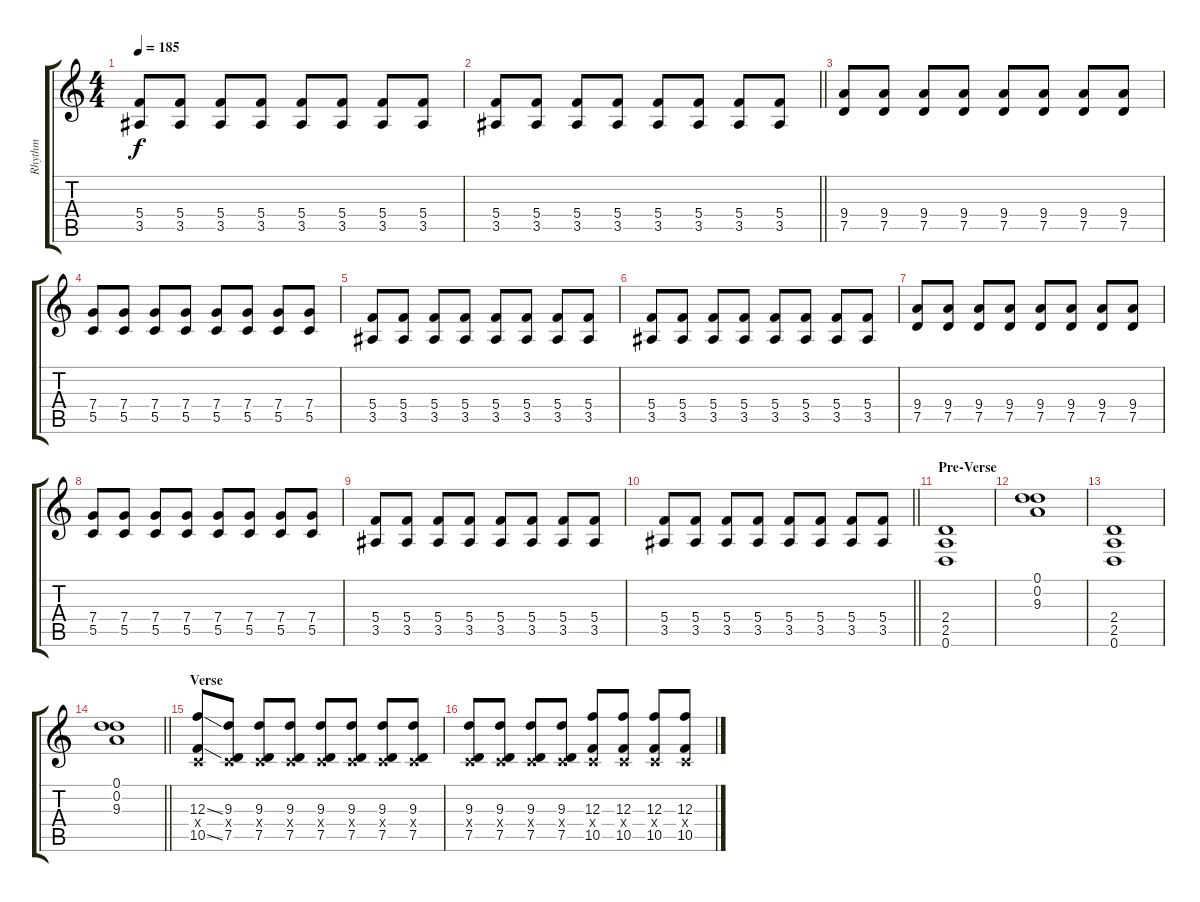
\track ("Rhythm" "Rhythm") {instrument distortionguitar}
\staff {score tabs}
\tuning (D4 A3 F3 C3 G2 D2) {hide}
\ts (4 4)
\tempo 185
\clef g2
\ks c
(5.4 3.5).8{dy f} (5.4 3.5).8 (5.4 3.5).8 (5.4 3.5).8 (5.4 3.5).8 (5.4 3.5).8 (5.4 3.5).8 (5.4 3.5).8 |
\barLineRight lightlight
(5.4 3.5).8 (5.4 3.5).8 (5.4 3.5).8 (5.4 3.5).8 (5.4 3.5).8 (5.4 3.5).8 (5.4 3.5).8 (5.4 3.5).8 |
(9.4 7.5).8 (9.4 7.5).8 (9.4 7.5).8 (9.4 7.5).8 (9.4 7.5).8 (9.4 7.5).8 (9.4 7.5).8 (9.4 7.5).8 |
(7.4 5.5).8 (7.4 5.5).8 (7.4 5.5).8 (7.4 5.5).8 (7.4 5.5).8 (7.4 5.5).8 (7.4 5.5).8 (7.4 5.5).8 |
(5.4 3.5).8 (5.4 3.5).8 (5.4 3.5).8 (5.4 3.5).8 (5.4 3.5).8 (5.4 3.5).8 (5.4 3.5).8 (5.4 3.5).8 |
(5.4 3.5).8 (5.4 3.5).8 (5.4 3.5).8 (5.4 3.5).8 (5.4 3.5).8 (5.4 3.5).8 (5.4 3.5).8 (5.4 3.5).8 |
(9.4 7.5).8 (9.4 7.5).8 (9.4 7.5).8 (9.4 7.5).8 (9.4 7.5).8 (9.4 7.5).8 (9.4 7.5).8 (9.4 7.5).8 |
(7.4 5.5).8 (7.4 5.5).8 (7.4 5.5).8 (7.4 5.5).8 (7.4 5.5).8 (7.4 5.5).8 (7.4 5.5).8 (7.4 5.5).8 |
(5.4 3.5).8 (5.4 3.5).8 (5.4 3.5).8 (5.4 3.5).8 (5.4 3.5).8 (5.4 3.5).8 (5.4 3.5).8 (5.4 3.5).8 |
\barLineRight lightlight
(5.4 3.5).8 (5.4 3.5).8 (5.4 3.5).8 (5.4 3.5).8 (5.4 3.5).8 (5.4 3.5).8 (5.4 3.5).8 (5.4 3.5).8 |
\section ("" "Pre-Verse")
(2.4 2.5 0.6).1 |
(0.1 0.2 9.3).1 |
(2.4 2.5 0.6).1 |
\barLineRight lightlight
(0.1 0.2 9.3).1 |
\section ("" "Verse")
(12.3{ss} 0.4{x} 10.5{ss}).8 (9.3 0.4{x} 7.5).8 (9.3 0.4{x} 7.5).8 (9.3 0.4{x} 7.5).8 (9.3 0.4{x} 7.5).8 (9.3 0.4{x} 7.5).8 (9.3 0.4{x} 7.5).8 (9.3 0.4{x} 7.5).8 |
(9.3 0.4{x} 7.5).8 (9.3 0.4{x} 7.5).8 (9.3 0.4{x} 7.5).8 (9.3 0.4{x} 7.5).8 (12.3 0.4{x} 10.5).8 (12.3 0.4{x} 10.5).8 (12.3 0.4{x} 10.5).8 (12.3 0.4{x} 10.5).8
